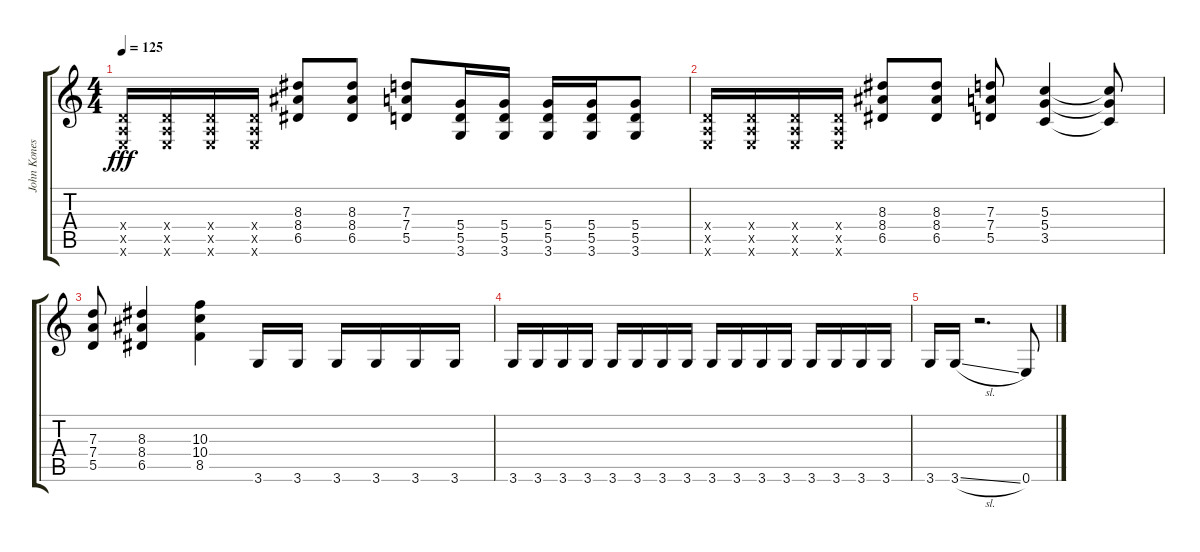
\track ("John Konesky" "John Kones") {instrument distortionguitar}
\staff {score tabs}
\tuning (E4 B3 G3 D3 A2 E2) {hide}
\ts (4 4)
\tempo 125
\clef g2
\ks c
(0.4{x} 0.5{x} 0.6{x}).16{dy fff} (0.4{x} 0.5{x} 0.6{x}).16 (0.4{x} 0.5{x} 0.6{x}).16 (0.4{x} 0.5{x} 0.6{x}).16 (8.3 8.4 6.5).8 (8.3 8.4 6.5).8 (7.3 7.4 5.5).8 (5.4 5.5 3.6).16 (5.4 5.5 3.6).16 (5.4 5.5 3.6).16 (5.4 5.5 3.6).16 (5.4 5.5 3.6).8 |
(0.4{x} 0.5{x} 0.6{x}).16 (0.4{x} 0.5{x} 0.6{x}).16 (0.4{x} 0.5{x} 0.6{x}).16 (0.4{x} 0.5{x} 0.6{x}).16 (8.3 8.4 6.5).8 (8.3 8.4 6.5).8 (7.3 7.4 5.5).8 (5.3 5.4 3.5).4 (5.3{t} 5.4{t} 3.5{t}).8 |
(7.3 7.4 5.5).8 (8.3 8.4 6.5).4 (10.3 10.4 8.5).4 3.6.16 3.6.16 3.6.16 3.6.16 3.6.16 3.6.16 |
3.6.16 3.6.16 3.6.16 3.6.16 3.6.16 3.6.16 3.6.16 3.6.16 3.6.16 3.6.16 3.6.16 3.6.16 3.6.16 3.6.16 3.6.16 3.6.16 |
3.6.16 3.6{sl}.16 r.2{d} 0.6.8
